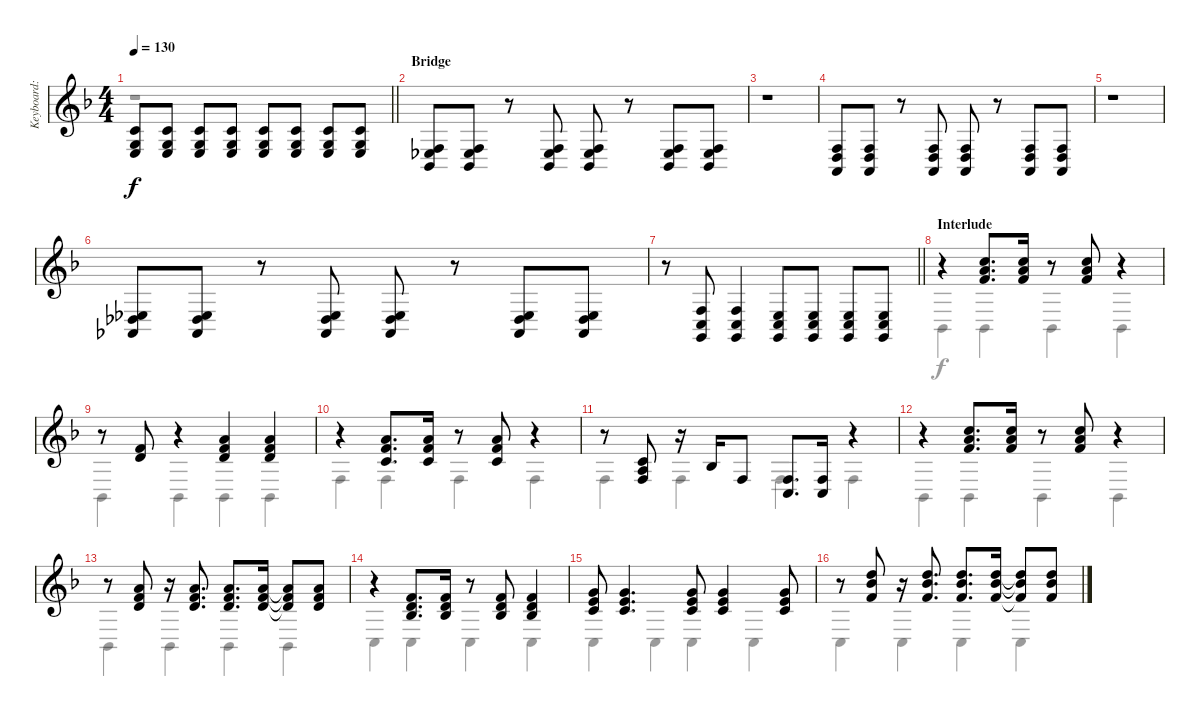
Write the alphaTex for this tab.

\track ("Keyboard: Tsumugi Kotobuki" "Keyboard: ") {instrument electricgrandpiano}
\staff {score}
\tuning (E4 B3 G3 D3 A2 D2) {hide}
\voice
\ts (4 4)
\tempo 130
\clef g2
\barLineRight lightlight
\ks f
(1.2 0.3 2.4).8{dy f} (1.2 0.3 2.4).8 (1.2 0.3 2.4).8 (1.2 0.3 2.4).8 (1.2 0.3 2.4).8 (1.2 0.3 2.4).8 (1.2 0.3 2.4).8 (1.2 0.3 2.4).8 |
\section ("" "Bridge")
(3.4 6.5 8.6).8 (3.4 6.5 8.6).8 r.8 (3.4 6.5 8.6).8 (3.4 6.5 8.6).8 r.8 (3.4 6.5 8.6).8 (3.4 6.5 8.6).8 |
r.1 |
(3.4 5.5 7.6).8 (3.4 5.5 7.6).8 r.8 (3.4 5.5 7.6).8 (3.4 5.5 7.6).8 r.8 (3.4 5.5 7.6).8 (3.4 5.5 7.6).8 |
r.1 |
(1.4 4.5 6.6).8 (1.4 4.5 6.6).8 r.8 (1.4 4.5 6.6).8 (1.4 4.5 6.6).8 r.8 (1.4 4.5 6.6).8 (1.4 4.5 6.6).8 |
\barLineRight lightlight
r.8 (3.4 3.5 5.6).8 (3.4 3.5 5.6).4 (2.4 3.5 5.6).8 (2.4 3.5 5.6).8 (2.4 3.5 5.6).8 (2.4 3.5 5.6).8 |
\section ("" "Interlude")
r.4{ot 8vb} (1.2 2.3 3.4).8{d ot 8vb} (1.2 2.3 3.4).16{ot 8vb} r.8{ot 8vb} (1.2 2.3 3.4).8{ot 8vb} r.4 |
r.8{ot 8vb} (3.4 5.5).8{ot 8vb} r.4{ot 8vb} (2.3 3.4 5.5).4{ot 8vb} (2.3 3.4 5.5).4{ot 8vb} |
r.4{ot 8vb} (2.3 3.4 3.5).8{d ot 8vb} (2.3 3.4 3.5).16{ot 8vb} r.8{ot 8vb} (2.3 3.4 3.5).8{ot 8vb} r.4 |
r.8 (1.2 2.3 3.4).8 r.16 3.3.16 3.4.8 (3.4 3.5).8{d} (3.4 3.5).16 r.4 |
r.4{ot 8vb} (1.2 2.3 3.4).8{d ot 8vb} (1.2 2.3 3.4).16{ot 8vb} r.8{ot 8vb} (1.2 2.3 3.4).8{ot 8vb} r.4 |
r.8 (2.3 3.4 5.5).8{ot 8vb} r.16{ot 8vb} (2.3 3.4 5.5).8{d ot 8vb} (2.3 3.4 5.5).8{d ot 8vb} (2.3 3.4 5.5).16{ot 8vb} (2.3{t} 3.4{t} 5.5{t}).8{ot 8vb} (2.3 3.4 5.5).8{ot 8vb} |
r.4{ot 8vb} (0.4 8.5 8.6).8{d ot 8vb} (0.4 8.5 8.6).16{ot 8vb} r.8{ot 8vb} (0.4 8.5 8.6).8{ot 8vb} (0.4 8.5 8.6).4{ot 8vb} |
(0.3 2.4 3.5).8{ot 8vb} (0.3 2.4 3.5).4{d ot 8vb} (0.3 2.4 3.5).8{ot 8vb} (0.3 2.4 3.5).4{ot 8vb} (0.3 2.4 3.5).8{ot 8vb} |
r.8{ot 8vb} (3.2 3.3 3.4).8{ot 8vb} r.16{ot 8vb} (3.2 3.3 3.4).8{d ot 8vb} (3.2 3.3 3.4).8{d ot 8vb} (3.2 3.3 3.4).16{ot 8vb} (3.2{t} 3.3{t} 3.4{t}).8{ot 8vb} (3.2 3.3 3.4).8{ot 8vb}
\voice
\clef g2
\ottava regular
\simile none
\barLineRight lightlight
\ks f
r.1{dy f} |
|
|
|
|
|
\barLineRight lightlight
|
1.5.4 1.5.4 1.5.4 1.5.4 |
1.5.4 1.5.4 1.5.4 1.5.4 |
3.4.4 3.4.4 3.4.4 3.4.4 |
3.4.4 3.4.4 3.4.4 3.4.4 |
1.5.4 1.5.4 1.5.4 1.5.4 |
1.5.4 1.5.4 1.5.4 1.5.4 |
3.5.4 3.5.4 3.5.4 3.5.4 |
3.5.4 3.5.4 3.5.4 3.5.4 |
3.5.4 3.5.4 3.5.4 3.5.4
